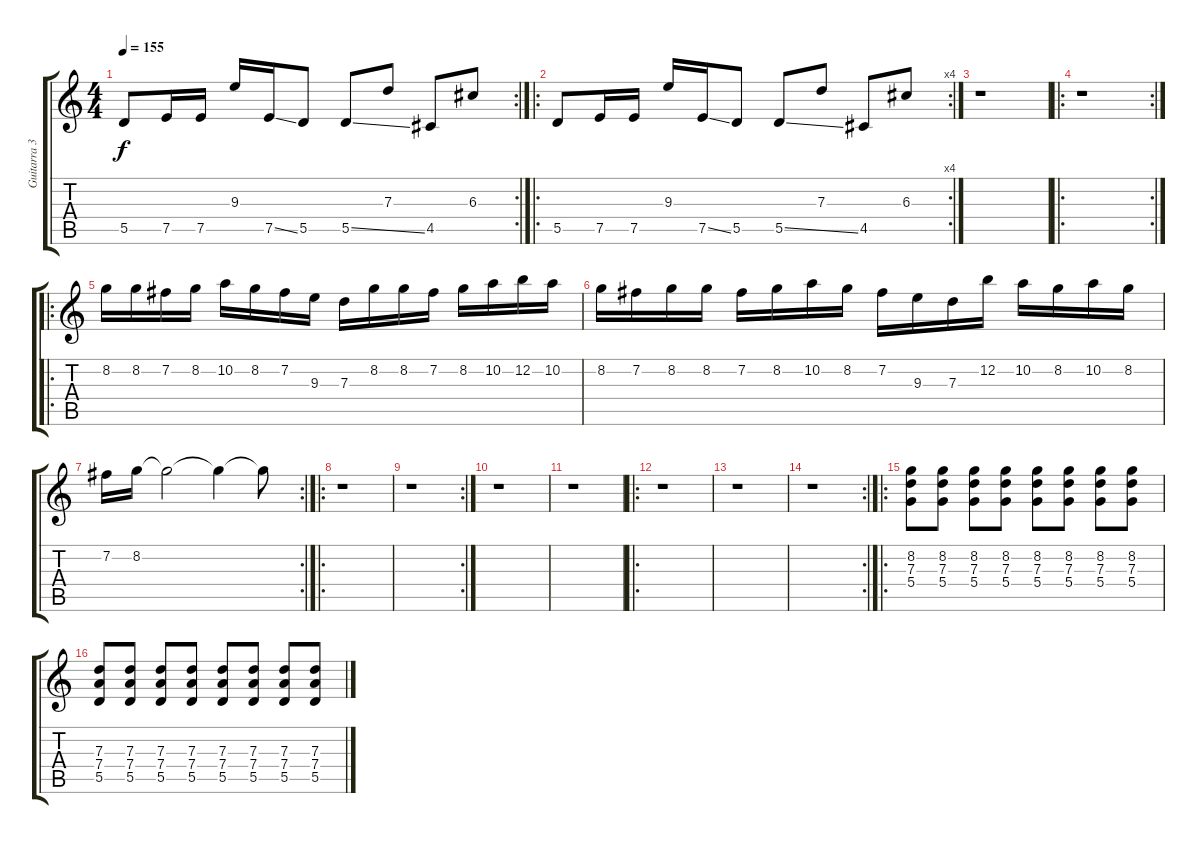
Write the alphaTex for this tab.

\track ("Guitarra 3" "Guitarra 3") {instrument overdrivenguitar}
\staff {score tabs}
\tuning (E4 B3 G3 D3 A2 E2) {hide}
\rc 2
\ts (4 4)
\tempo 155
\clef g2
\ks c
5.5.8{dy f} 7.5.16 7.5.16 9.3.16 7.5{ss}.16 5.5.8 5.5{ss}.8 7.3.8 4.5.8 6.3.8 |
\ro
\rc 4
5.5.8 7.5.16 7.5.16 9.3.16 7.5{ss}.16 5.5.8 5.5{ss}.8 7.3.8 4.5.8 6.3.8 |
r.1 |
\ro
\rc 2
r.1 |
\ro
8.2.16 8.2.16 7.2.16 8.2.16 10.2.16 8.2.16 7.2.16 9.3.16 7.3.16 8.2.16 8.2.16 7.2.16 8.2.16 10.2.16 12.2.16 10.2.16 |
8.2.16 7.2.16 8.2.16 8.2.16 7.2.16 8.2.16 10.2.16 8.2.16 7.2.16 9.3.16 7.3.16 12.2.16 10.2.16 8.2.16 10.2.16 8.2.16 |
\rc 2
7.2.16 8.2.16 8.2{t}.2 8.2{t}.4 8.2{t}.8 |
\ro
r.1 |
\rc 2
r.1 |
r.1 |
r.1 |
\ro
r.1 |
r.1 |
\rc 2
r.1 |
\ro
(8.2 7.3 5.4).8 (8.2 7.3 5.4).8 (8.2 7.3 5.4).8 (8.2 7.3 5.4).8 (8.2 7.3 5.4).8 (8.2 7.3 5.4).8 (8.2 7.3 5.4).8 (8.2 7.3 5.4).8 |
(7.3 7.4 5.5).8 (7.3 7.4 5.5).8 (7.3 7.4 5.5).8 (7.3 7.4 5.5).8 (7.3 7.4 5.5).8 (7.3 7.4 5.5).8 (7.3 7.4 5.5).8 (7.3 7.4 5.5).8
